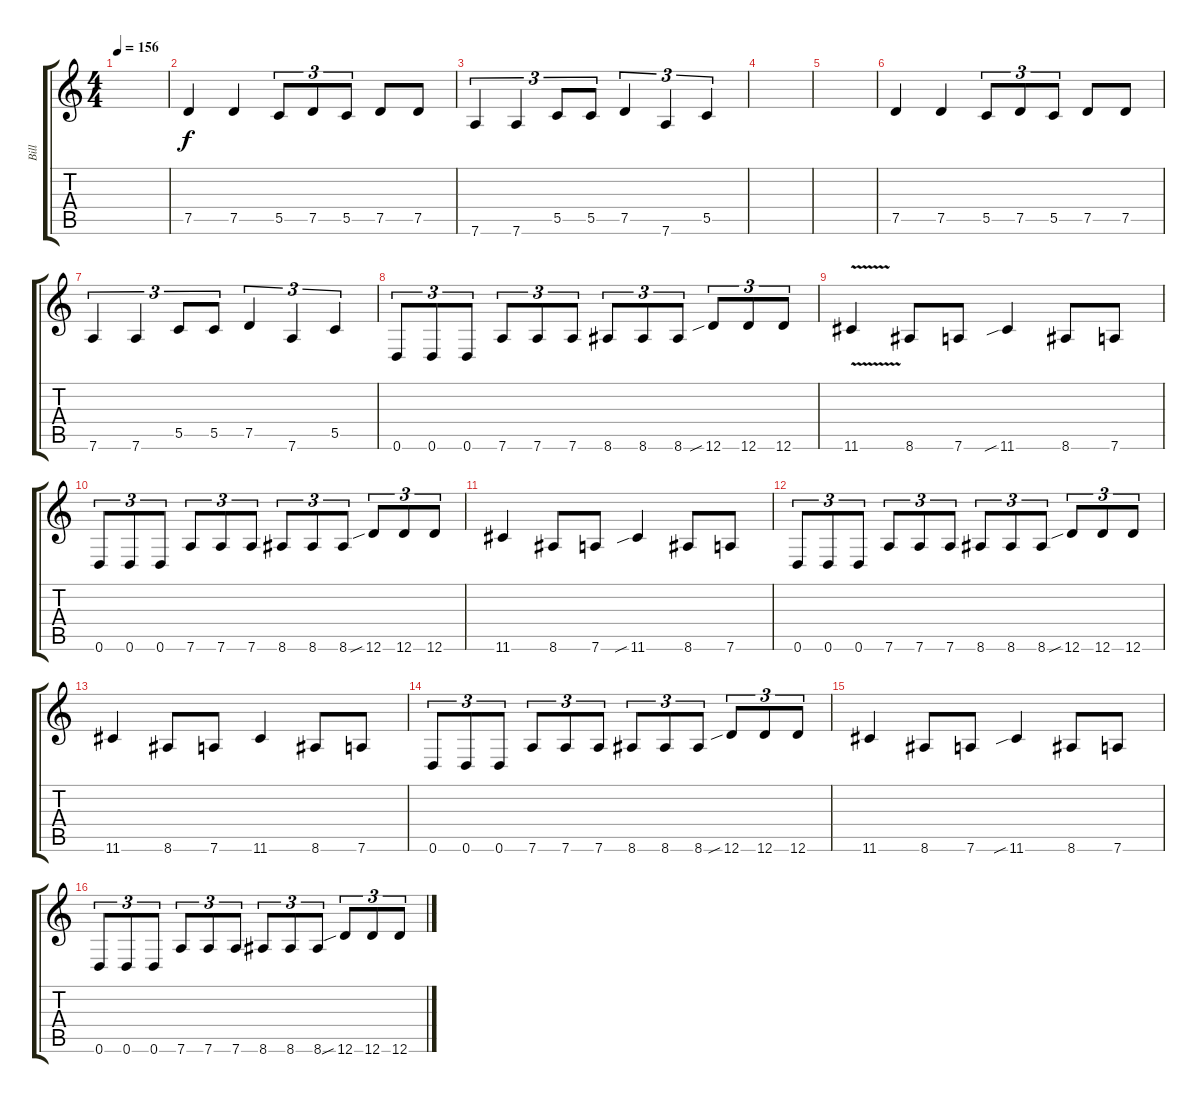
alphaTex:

\track ("Bill" "Bill") {instrument distortionguitar}
\staff {score tabs}
\tuning (D4 A3 F3 C3 G2 D2) {hide}
\ts (4 4)
\tempo 156
\clef g2
\ks c
|
7.5.4 7.5.4 5.5.8{tu (3 2)} 7.5.8{tu (3 2)} 5.5.8{tu (3 2)} 7.5.8 7.5.8 |
7.6.4{tu (3 2)} 7.6.4{tu (3 2)} 5.5.8{tu (3 2)} 5.5.8{tu (3 2)} 7.5.4{tu (3 2)} 7.6.4{tu (3 2)} 5.5.4{tu (3 2)} |
|
|
7.5.4 7.5.4 5.5.8{tu (3 2)} 7.5.8{tu (3 2)} 5.5.8{tu (3 2)} 7.5.8 7.5.8 |
7.6.4{tu (3 2)} 7.6.4{tu (3 2)} 5.5.8{tu (3 2)} 5.5.8{tu (3 2)} 7.5.4{tu (3 2)} 7.6.4{tu (3 2)} 5.5.4{tu (3 2)} |
0.6.8{tu (3 2)} 0.6.8{tu (3 2)} 0.6.8{tu (3 2)} 7.6.8{tu (3 2)} 7.6.8{tu (3 2)} 7.6.8{tu (3 2)} 8.6.8{tu (3 2)} 8.6.8{tu (3 2)} 8.6.8{tu (3 2)} 12.6{sib}.8{tu (3 2)} 12.6.8{tu (3 2)} 12.6.8{tu (3 2)} |
11.6{v}.4 8.6.8 7.6.8 11.6{sib}.4 8.6.8 7.6.8 |
0.6.8{tu (3 2)} 0.6.8{tu (3 2)} 0.6.8{tu (3 2)} 7.6.8{tu (3 2)} 7.6.8{tu (3 2)} 7.6.8{tu (3 2)} 8.6.8{tu (3 2)} 8.6.8{tu (3 2)} 8.6.8{tu (3 2)} 12.6{sib}.8{tu (3 2)} 12.6.8{tu (3 2)} 12.6.8{tu (3 2)} |
11.6.4 8.6.8 7.6.8 11.6{sib}.4 8.6.8 7.6.8 |
0.6.8{tu (3 2)} 0.6.8{tu (3 2)} 0.6.8{tu (3 2)} 7.6.8{tu (3 2)} 7.6.8{tu (3 2)} 7.6.8{tu (3 2)} 8.6.8{tu (3 2)} 8.6.8{tu (3 2)} 8.6.8{tu (3 2)} 12.6{sib}.8{tu (3 2)} 12.6.8{tu (3 2)} 12.6.8{tu (3 2)} |
11.6.4 8.6.8 7.6.8 11.6.4 8.6.8 7.6.8 |
0.6.8{tu (3 2)} 0.6.8{tu (3 2)} 0.6.8{tu (3 2)} 7.6.8{tu (3 2)} 7.6.8{tu (3 2)} 7.6.8{tu (3 2)} 8.6.8{tu (3 2)} 8.6.8{tu (3 2)} 8.6.8{tu (3 2)} 12.6{sib}.8{tu (3 2)} 12.6.8{tu (3 2)} 12.6.8{tu (3 2)} |
11.6.4 8.6.8 7.6.8 11.6{sib}.4 8.6.8 7.6.8 |
0.6.8{tu (3 2)} 0.6.8{tu (3 2)} 0.6.8{tu (3 2)} 7.6.8{tu (3 2)} 7.6.8{tu (3 2)} 7.6.8{tu (3 2)} 8.6.8{tu (3 2)} 8.6.8{tu (3 2)} 8.6.8{tu (3 2)} 12.6{sib}.8{tu (3 2)} 12.6.8{tu (3 2)} 12.6.8{tu (3 2)}
